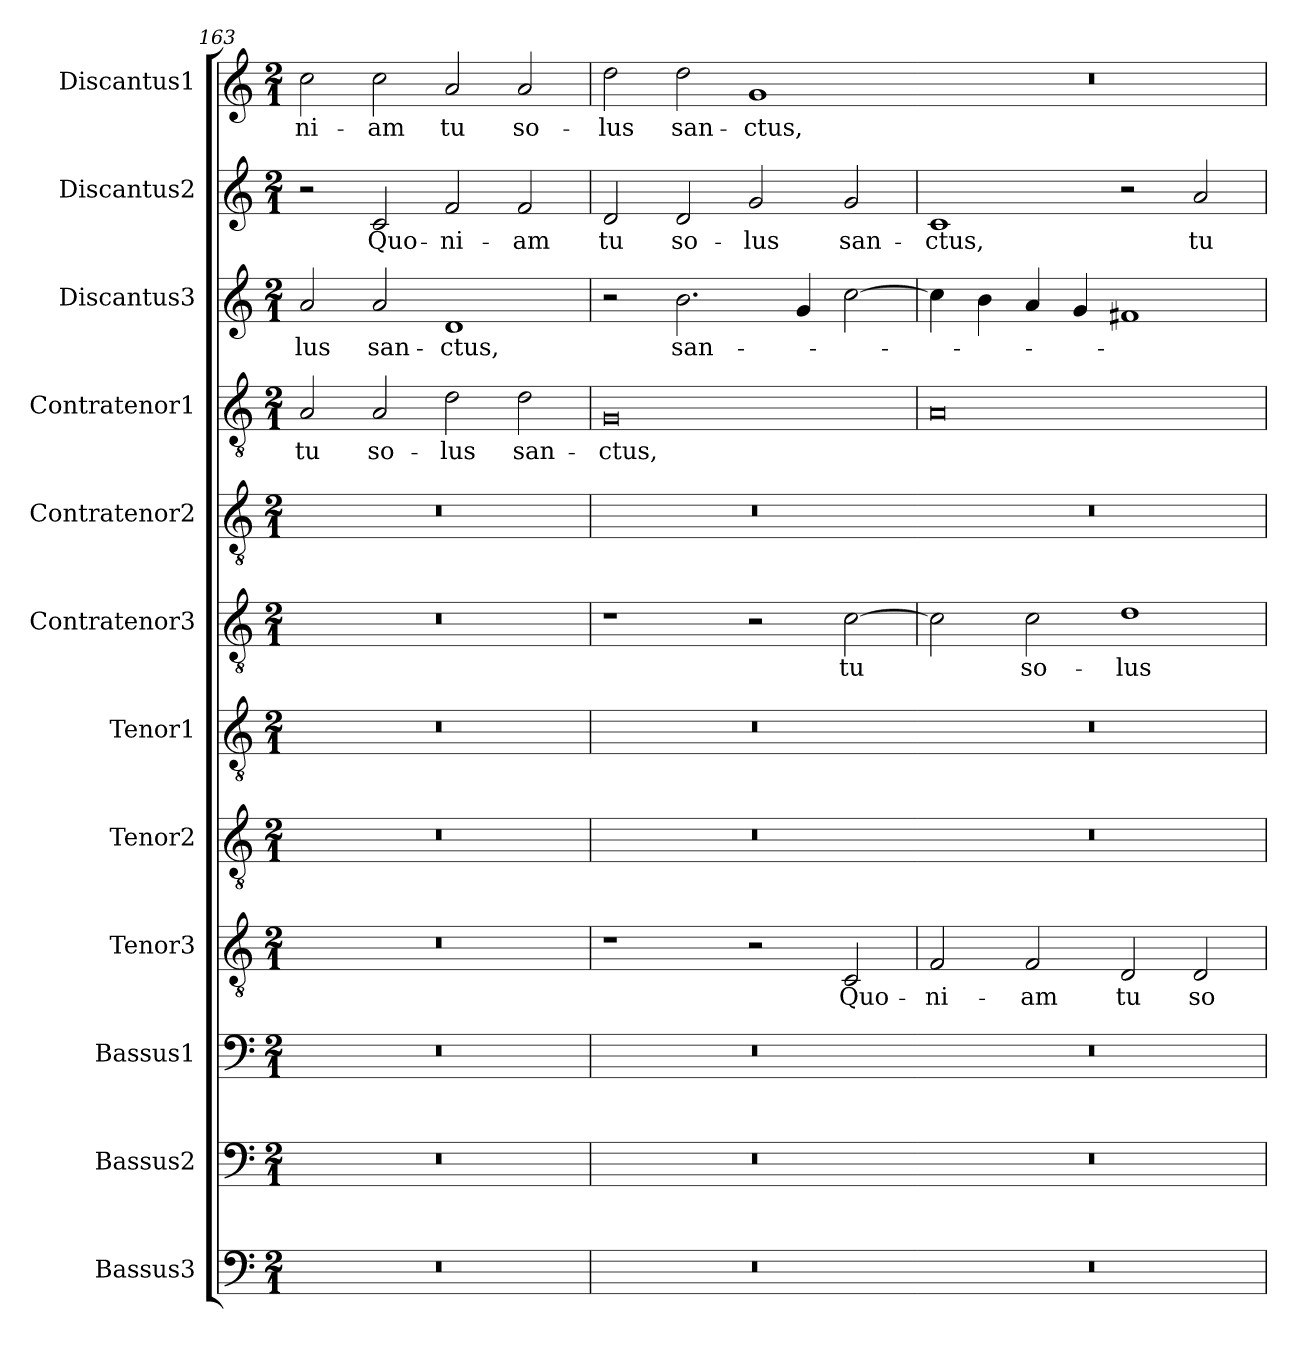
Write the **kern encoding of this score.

**kern	**kern	**kern	**kern	**text	**kern	**kern	**kern	**text	**kern	**kern	**text	**kern	**text	**kern	**text	**kern	**text
*part12	*part11	*part10	*part9	*part9	*part8	*part7	*part6	*part6	*part5	*part4	*part4	*part3	*part3	*part2	*part2	*part1	*part1
*staff12	*staff11	*staff10	*staff9	*staff9	*staff8	*staff7	*staff6	*staff6	*staff5	*staff4	*staff4	*staff3	*staff3	*staff2	*staff2	*staff1	*staff1
*I"Bassus3	*I"Bassus2	*I"Bassus1	*I"Tenor3	*	*I"Tenor2	*I"Tenor1	*I"Contratenor3	*	*I"Contratenor2	*I"Contratenor1	*	*I"Discantus3	*	*I"Discantus2	*	*I"Discantus1	*
*I'B3	*I'B2	*I'B1	*I'T3	*	*I'T2	*I'T1	*I'Ct3	*	*I'Ct2	*I'Ct1	*	*I'D3	*	*I'D2	*	*I'D1	*
*clefF4	*clefF4	*clefF4	*clefGv2	*	*clefGv2	*clefGv2	*clefGv2	*	*clefGv2	*clefGv2	*	*clefG2	*	*clefG2	*	*clefG2	*
*k[]	*k[]	*k[]	*k[]	*	*k[]	*k[]	*k[]	*	*k[]	*k[]	*	*k[]	*	*k[]	*	*k[]	*
*M2/1	*M2/1	*M2/1	*M2/1	*	*M2/1	*M2/1	*M2/1	*	*M2/1	*M2/1	*	*M2/1	*	*M2/1	*	*M2/1	*
=163	=163	=163	=163	=163	=163	=163	=163	=163	=163	=163	=163	=163	=163	=163	=163	=163	=163
0r	0r	0r	0r	.	0r	0r	0r	.	0r	2A	tu	2a	-lus	2r	.	2cc	-ni-
.	.	.	.	.	.	.	.	.	.	2A	so-	2a	san-	2c	Quo-	2cc	-am
.	.	.	.	.	.	.	.	.	.	2d	-lus	1d	-ctus,	2f	-ni-	2a	tu
.	.	.	.	.	.	.	.	.	.	2d	san-	.	.	2f	-am	2a	so-
=164	=164	=164	=164	=164	=164	=164	=164	=164	=164	=164	=164	=164	=164	=164	=164	=164	=164
0r	0r	0r	1r	.	0r	0r	1r	.	0r	0G	-ctus,	2r	.	2d	tu	2dd	-lus
.	.	.	.	.	.	.	.	.	.	.	.	2.b	san-	2d	so-	2dd	san-
.	.	.	2r	.	.	.	2r	.	.	.	.	.	.	2g	-lus	1g	-ctus,
.	.	.	.	.	.	.	.	.	.	.	.	4g	.	.	.	.	.
.	.	.	2C	Quo-	.	.	[2c	tu	.	.	.	[2cc	.	2g	san-	.	.
=165	=165	=165	=165	=165-	=165	=165	=165	=165-	=165	=165	=165-	=165	=165-	=165	=165-	=165-	=165-
0r	0r	0r	2F	-ni-	0r	0r	2c]	.	0r	0A	.	4cc]	.	1c	-ctus,	0r	.
.	.	.	.	.	.	.	.	.	.	.	.	4b	.	.	.	.	.
.	.	.	2F	-am	.	.	2c	so-	.	.	.	4a	.	.	.	.	.
.	.	.	.	.	.	.	.	.	.	.	.	4g	.	.	.	.	.
.	.	.	2D	tu	.	.	1d	-lus	.	.	.	1f#X	.	2r	.	.	.
.	.	.	2D	so-	.	.	.	.	.	.	.	.	.	2a	tu	.	.
=	=	=	=	=	=	=	=	=	=	=	=	=	=	=	=	=	=
*-	*-	*-	*-	*-	*-	*-	*-	*-	*-	*-	*-	*-	*-	*-	*-	*-	*-
